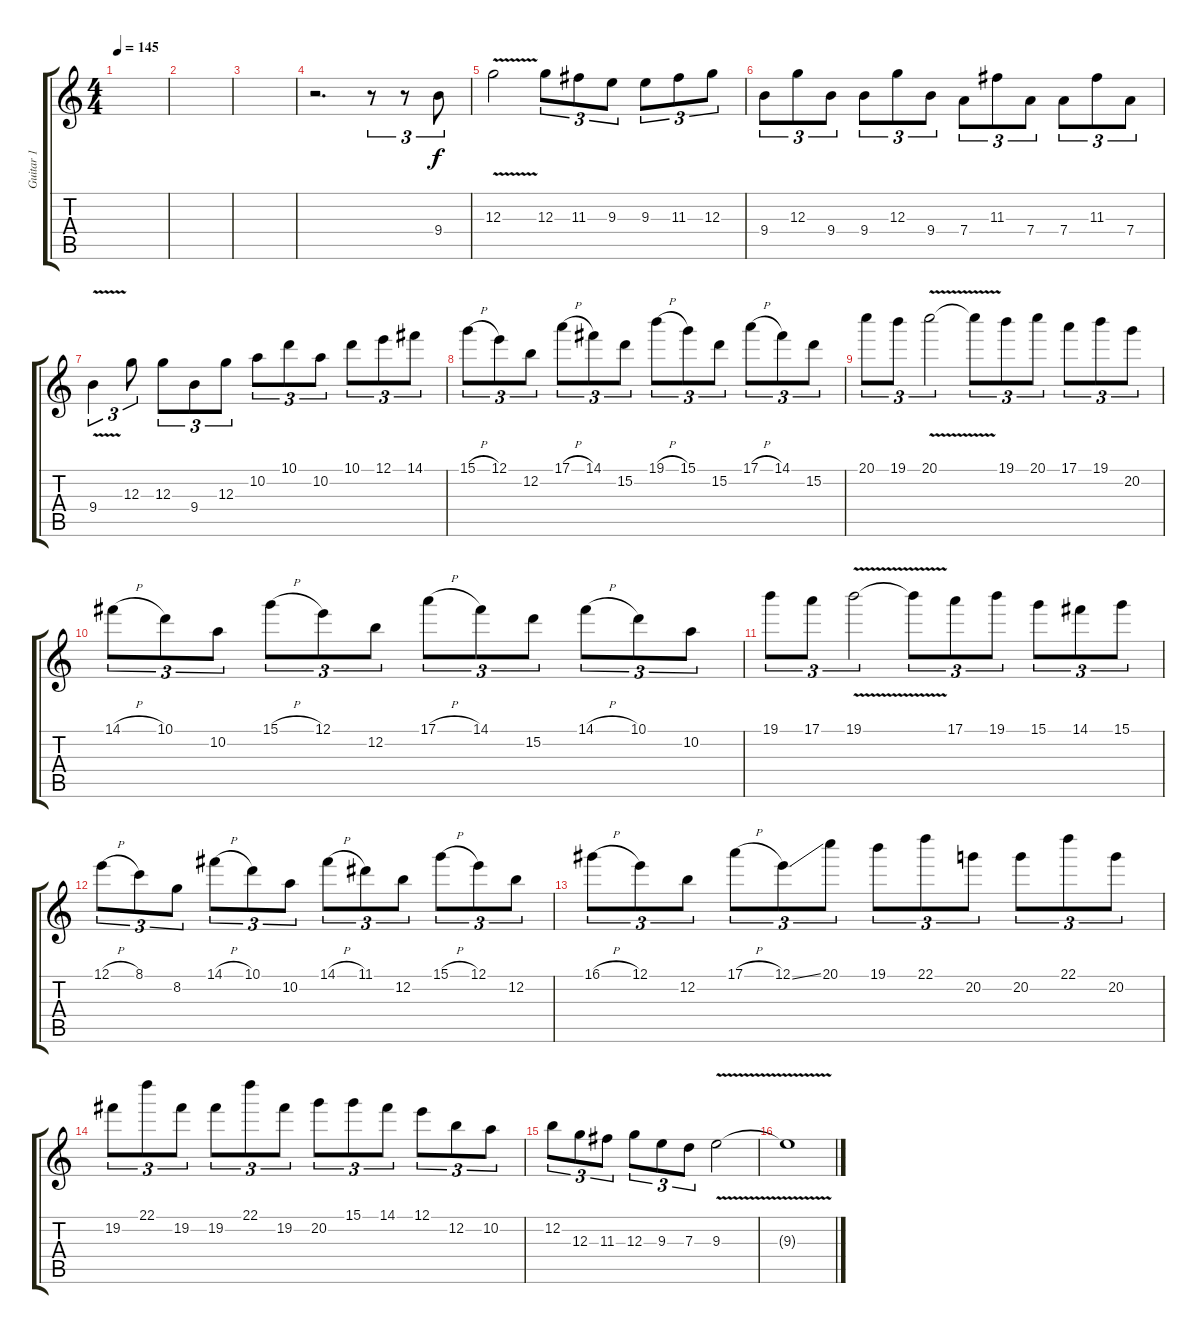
\track ("Guitar 1" "Guitar 1") {instrument distortionguitar}
\staff {score tabs}
\tuning (E4 B3 G3 D3 A2 E2) {hide}
\ts (4 4)
\tempo 145
\clef g2
\ks c
|
|
|
r.2{d} r.8{tu (3 2)} r.8{tu (3 2)} 9.4.8{tu (3 2)} |
12.3{v}.2 12.3.8{tu (3 2)} 11.3.8{tu (3 2)} 9.3.8{tu (3 2)} 9.3.8{tu (3 2)} 11.3.8{tu (3 2)} 12.3.8{tu (3 2)} |
9.4.8{tu (3 2)} 12.3.8{tu (3 2)} 9.4.8{tu (3 2)} 9.4.8{tu (3 2)} 12.3.8{tu (3 2)} 9.4.8{tu (3 2)} 7.4.8{tu (3 2)} 11.3.8{tu (3 2)} 7.4.8{tu (3 2)} 7.4.8{tu (3 2)} 11.3.8{tu (3 2)} 7.4.8{tu (3 2)} |
9.4{v}.4{tu (3 2)} 12.3.8{tu (3 2)} 12.3.8{tu (3 2)} 9.4.8{tu (3 2)} 12.3.8{tu (3 2)} 10.2.8{tu (3 2)} 10.1.8{tu (3 2)} 10.2.8{tu (3 2)} 10.1.8{tu (3 2)} 12.1.8{tu (3 2)} 14.1.8{tu (3 2)} |
15.1{h}.8{tu (3 2)} 12.1.8{tu (3 2)} 12.2.8{tu (3 2)} 17.1{h}.8{tu (3 2)} 14.1.8{tu (3 2)} 15.2.8{tu (3 2)} 19.1{h}.8{tu (3 2)} 15.1.8{tu (3 2)} 15.2.8{tu (3 2)} 17.1{h}.8{tu (3 2)} 14.1.8{tu (3 2)} 15.2.8{tu (3 2)} |
20.1.8{tu (3 2)} 19.1.8{tu (3 2)} 20.1{v}.2{tu (3 2)} 20.1{t}.8{tu (3 2)} 19.1.8{tu (3 2)} 20.1.8{tu (3 2)} 17.1.8{tu (3 2)} 19.1.8{tu (3 2)} 20.2.8{tu (3 2)} |
14.1{h}.8{tu (3 2)} 10.1.8{tu (3 2)} 10.2.8{tu (3 2)} 15.1{h}.8{tu (3 2)} 12.1.8{tu (3 2)} 12.2.8{tu (3 2)} 17.1{h}.8{tu (3 2)} 14.1.8{tu (3 2)} 15.2.8{tu (3 2)} 14.1{h}.8{tu (3 2)} 10.1.8{tu (3 2)} 10.2.8{tu (3 2)} |
19.1.8{tu (3 2)} 17.1.8{tu (3 2)} 19.1{v}.2{tu (3 2)} 19.1{t}.8{tu (3 2)} 17.1.8{tu (3 2)} 19.1.8{tu (3 2)} 15.1.8{tu (3 2)} 14.1.8{tu (3 2)} 15.1.8{tu (3 2)} |
12.1{h}.8{tu (3 2)} 8.1.8{tu (3 2)} 8.2.8{tu (3 2)} 14.1{h}.8{tu (3 2)} 10.1.8{tu (3 2)} 10.2.8{tu (3 2)} 14.1{h}.8{tu (3 2)} 11.1.8{tu (3 2)} 12.2.8{tu (3 2)} 15.1{h}.8{tu (3 2)} 12.1.8{tu (3 2)} 12.2.8{tu (3 2)} |
16.1{h}.8{tu (3 2)} 12.1.8{tu (3 2)} 12.2.8{tu (3 2)} 17.1{h}.8{tu (3 2)} 12.1{ss}.8{tu (3 2)} 20.1.8{tu (3 2)} 19.1.8{tu (3 2)} 22.1.8{tu (3 2)} 20.2.8{tu (3 2)} 20.2.8{tu (3 2)} 22.1.8{tu (3 2)} 20.2.8{tu (3 2)} |
19.2.8{tu (3 2)} 22.1.8{tu (3 2)} 19.2.8{tu (3 2)} 19.2.8{tu (3 2)} 22.1.8{tu (3 2)} 19.2.8{tu (3 2)} 20.2.8{tu (3 2)} 15.1.8{tu (3 2)} 14.1.8{tu (3 2)} 12.1.8{tu (3 2)} 12.2.8{tu (3 2)} 10.2.8{tu (3 2)} |
12.2.8{tu (3 2)} 12.3.8{tu (3 2)} 11.3.8{tu (3 2)} 12.3.8{tu (3 2)} 9.3.8{tu (3 2)} 7.3.8{tu (3 2)} 9.3{v}.2 |
9.3{t}.1
